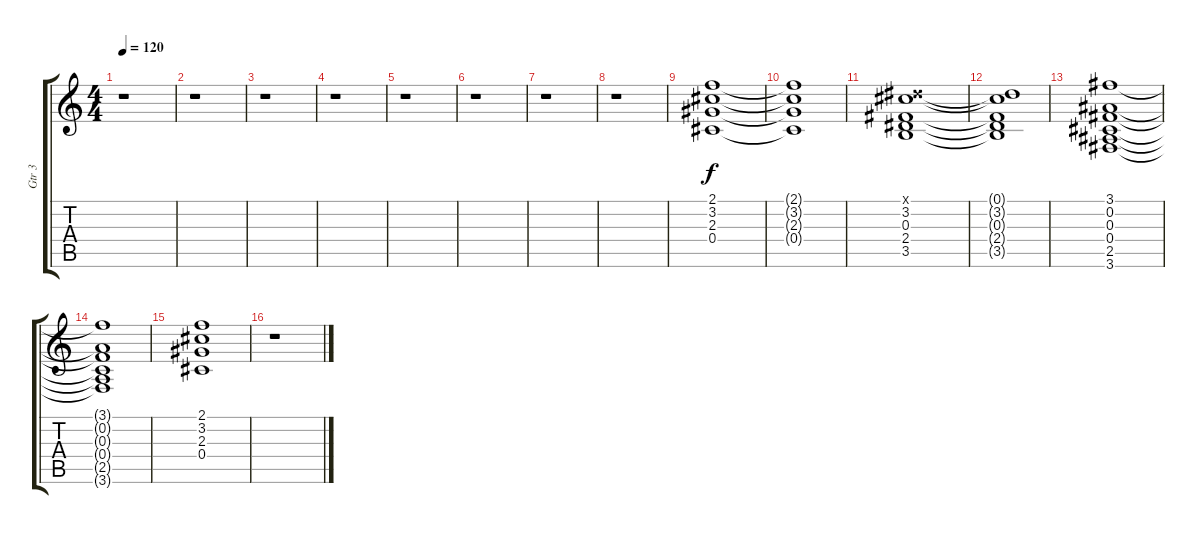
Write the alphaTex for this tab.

\track ("Gtr 3" "Gtr 3") {instrument acousticguitarsteel}
\staff {score tabs}
\tuning (Eb4 Bb3 Gb3 Db3 Ab2 Eb2) {hide}
\ts (4 4)
\tempo 120
\clef g2
\ks c
r.1{dy f instrument acousticguitarsteel} |
r.1 |
r.1 |
r.1 |
r.1 |
r.1 |
r.1 |
r.1 |
(2.1 3.2 2.3 0.4).1 |
(2.1{t} 3.2{t} 2.3{t} 0.4{t}).1 |
(0.1{x} 3.2 0.3 2.4 3.5).1 |
(0.1{t} 3.2{t} 0.3{t} 2.4{t} 3.5{t}).1 |
(3.1 0.2 0.3 0.4 2.5 3.6).1 |
(3.1{t} 0.2{t} 0.3{t} 0.4{t} 2.5{t} 3.6{t}).1 |
(2.1 3.2 2.3 0.4).1 |
r.1
